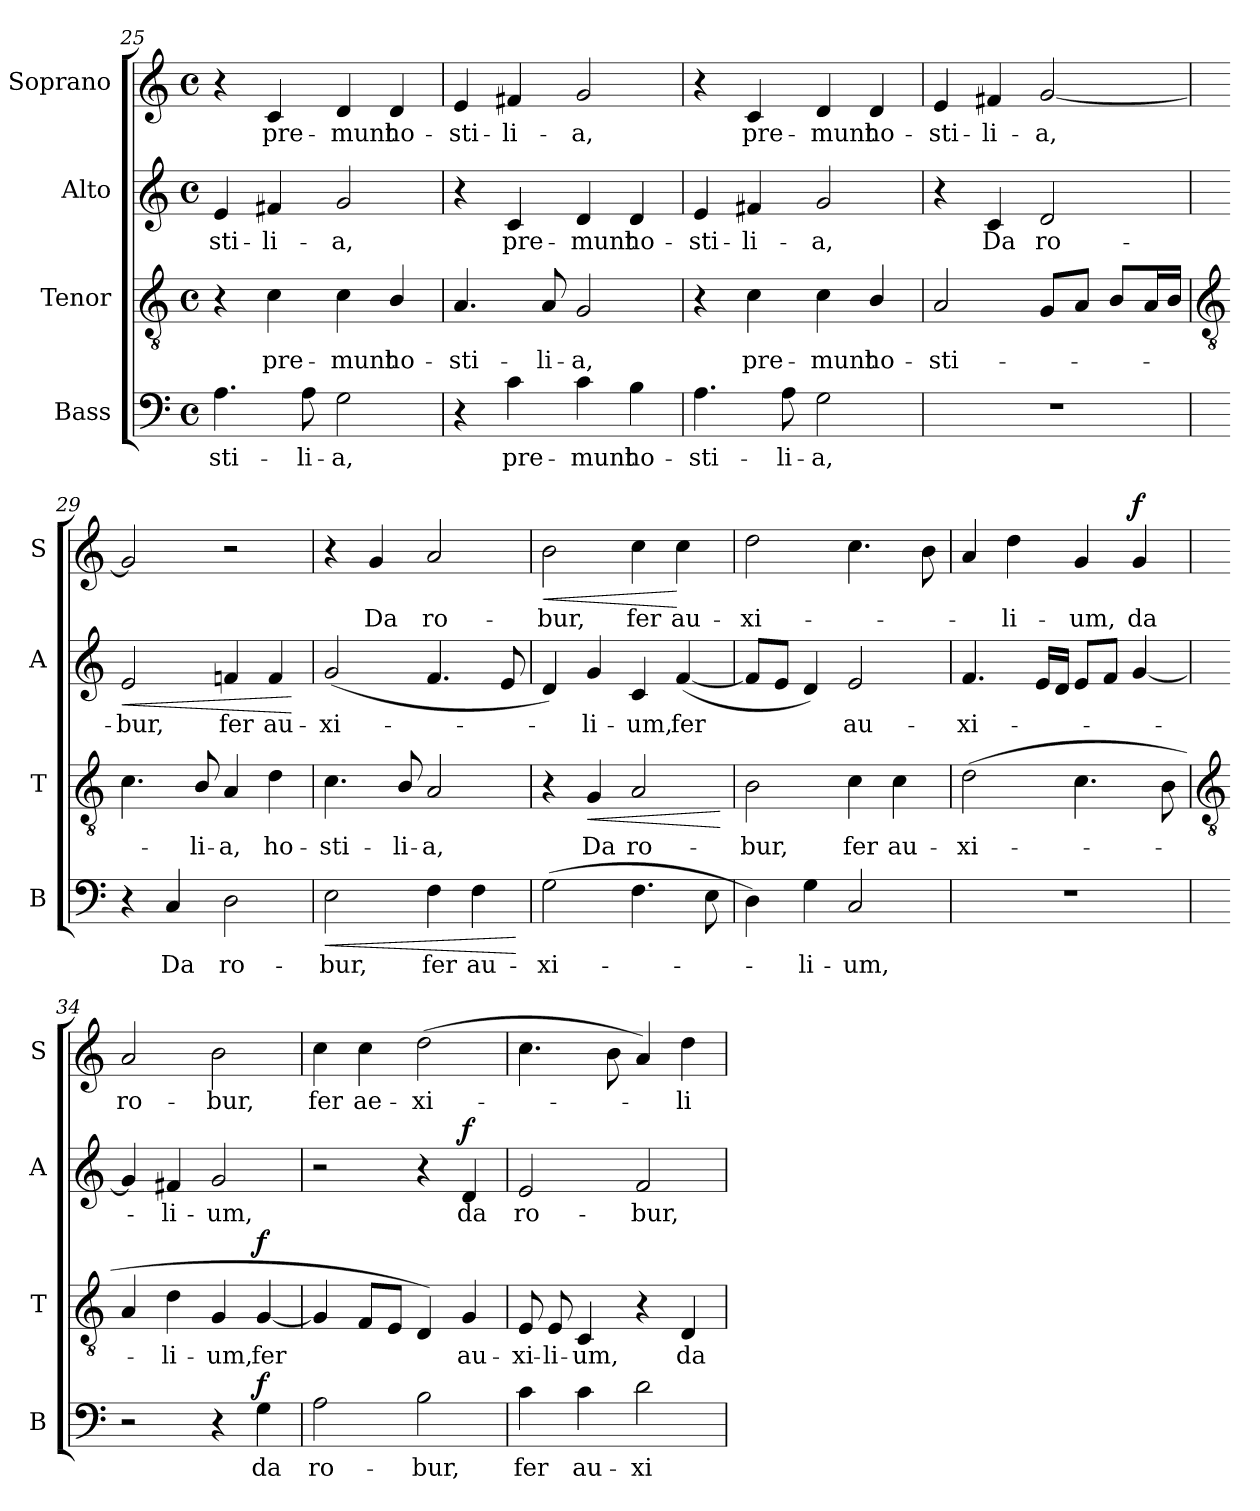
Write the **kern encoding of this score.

**kern	**text	**dynam	**kern	**text	**dynam	**kern	**text	**dynam	**kern	**text	**dynam
*part4	*part4	*part4	*part3	*part3	*part3	*part2	*part2	*part2	*part1	*part1	*part1
*staff4	*staff4	*staff4	*staff3	*staff3	*staff3	*staff2	*staff2	*staff2	*staff1	*staff1	*staff1
*I"Bass	*	*	*I"Tenor	*	*	*I"Alto	*	*	*I"Soprano	*	*
*I'B	*	*	*I'T	*	*	*I'A	*	*	*I'S	*	*
*clefF4	*	*	*clefGv2	*	*	*clefG2	*	*	*clefG2	*	*
*k[]	*	*	*k[]	*	*	*k[]	*	*	*k[]	*	*
*C:	*	*	*C:	*	*	*C:	*	*	*C:	*	*
*M4/4	*	*	*M4/4	*	*	*M4/4	*	*	*M4/4	*	*
*met(c)	*	*	*met(c)	*	*	*met(c)	*	*	*met(c)	*	*
=25	=25	=25	=25	=25	=25	=25	=25	=25	=25	=25	=25
!	!LO:LY:b	!	!	!	!	!	!LO:LY:b	!	!	!	!
4.A	-sti-	.	4r	.	.	4e	-sti-	.	4r	.	.
!	!	!	!	!LO:LY:b	!	!	!LO:LY:b	!	!	!LO:LY:b	!
.	.	.	4c	pre-	.	4f#X	-li-	.	4c	pre-	.
!	!LO:LY:b	!	!	!	!	!	!	!	!	!	!
8A	-li-	.	.	.	.	.	.	.	.	.	.
!	!LO:LY:b	!	!	!LO:LY:b	!	!	!LO:LY:b	!	!	!LO:LY:b	!
2G	-a,	.	4c	-munt	.	2g	-a,	.	4d	-munt	.
!	!	!	!	!LO:LY:b	!	!	!	!	!	!LO:LY:b	!
.	.	.	4B/	ho-	.	.	.	.	4d	ho-	.
=26	=26	=26	=26	=26	=26	=26	=26	=26	=26	=26	=26
!	!	!	!	!LO:LY:b	!	!	!	!	!	!LO:LY:b	!
4r	.	.	4.A	-sti-	.	4r	.	.	4e	-sti-	.
!	!LO:LY:b	!	!	!	!	!	!LO:LY:b	!	!	!LO:LY:b	!
4c	pre-	.	.	.	.	4c	pre-	.	4f#X	-li-	.
!	!	!	!	!LO:LY:b	!	!	!	!	!	!	!
.	.	.	8A	-li-	.	.	.	.	.	.	.
!	!LO:LY:b	!	!	!LO:LY:b	!	!	!LO:LY:b	!	!	!LO:LY:b	!
4c	-munt	.	2G	-a,	.	4d	-munt	.	2g	-a,	.
!	!LO:LY:b	!	!	!	!	!	!LO:LY:b	!	!	!	!
4B	ho-	.	.	.	.	4d	ho-	.	.	.	.
=27	=27	=27	=27	=27	=27	=27	=27	=27	=27	=27	=27
!	!LO:LY:b	!	!	!	!	!	!LO:LY:b	!	!	!	!
4.A	-sti-	.	4r	.	.	4e	-sti-	.	4r	.	.
!	!	!	!	!LO:LY:b	!	!	!LO:LY:b	!	!	!LO:LY:b	!
.	.	.	4c	pre-	.	4f#X	-li-	.	4c	pre-	.
!	!LO:LY:b	!	!	!	!	!	!	!	!	!	!
8A	-li-	.	.	.	.	.	.	.	.	.	.
!	!LO:LY:b	!	!	!LO:LY:b	!	!	!LO:LY:b	!	!	!LO:LY:b	!
2G	-a,	.	4c	-munt	.	2g	-a,	.	4d	-munt	.
!	!	!	!	!LO:LY:b	!	!	!	!	!	!LO:LY:b	!
.	.	.	4B/	ho-	.	.	.	.	4d	ho-	.
=28	=28	=28	=28	=28	=28	=28	=28	=28	=28	=28	=28
!	!	!	!	!LO:LY:b	!	!	!	!	!	!LO:LY:b	!
1r	.	.	2A	-sti-	.	4r	.	.	4e	-sti-	.
!	!	!	!	!	!	!	!LO:LY:b	!	!	!LO:LY:b	!
.	.	.	.	.	.	4c	Da	.	4f#X	-li-	.
!	!	!	!	!	!	!	!LO:LY:b	!	!	!LO:LY:b	!
.	.	.	8GL	.	.	2d	ro-	.	[2g	-a,	.
.	.	.	8AJ	.	.	.	.	.	.	.	.
.	.	.	8BL	.	.	.	.	.	.	.	.
.	.	.	16AL	.	.	.	.	.	.	.	.
.	.	.	16BJJ	.	.	.	.	.	.	.	.
!!LO:LB:g=z
=29	=29	=29	=29	=29	=29	=29	=29	=29	=29	=29	=29
*	*	*	*clefGv2	*	*	*	*	*	*	*	*
!	!	!	!	!	!	!	!LO:LY:b	!LO:HP:b	!	!	!
4r	.	.	4.c	.	.	2e	-bur,	<	2g]	.	.
!	!LO:LY:b	!	!	!	!	!	!	!	!	!	!
4C	Da	.	.	.	.	.	.	.	.	.	.
!	!	!	!	!LO:LY:b	!	!	!	!	!	!	!
.	.	.	8B/	li-	.	.	.	.	.	.	.
!	!LO:LY:b	!	!	!LO:LY:b	!	!	!LO:LY:b	!	!	!	!
2D	ro-	.	4A	-a,	.	4fn	fer	.	2r	.	.
!	!	!	!	!LO:LY:b	!	!	!LO:LY:b	!	!	!	!
.	.	.	4d	ho-	.	4f	au-	.	.	.	.
.	.	.	.	.	.	.	.	[	.	.	.
=30	=30	=30	=30	=30	=30	=30	=30	=30	=30	=30	=30
!	!LO:LY:b	!LO:HP:b	!	!LO:LY:b	!	!	!LO:LY:b	!	!	!	!
2E	-bur,	<	4.c	-sti-	.	(<2g	-xi-	.	4r	.	.
!	!	!	!	!	!	!	!	!	!	!LO:LY:b	!
.	.	.	.	.	.	.	.	.	4g	Da	.
!	!	!	!	!LO:LY:b	!	!	!	!	!	!	!
.	.	.	8B/	-li-	.	.	.	.	.	.	.
!	!LO:LY:b	!	!	!LO:LY:b	!	!	!	!	!	!LO:LY:b	!
4F	fer	.	2A	-a,	.	4.f	.	.	2a	ro-	.
!	!LO:LY:b	!	!	!	!	!	!	!	!	!	!
4F	au-	.	.	.	.	.	.	.	.	.	.
.	.	.	.	.	.	8e	.	.	.	.	.
.	.	[	.	.	.	.	.	.	.	.	.
=31	=31	=31	=31	=31	=31	=31	=31	=31	=31	=31	=31
!	!LO:LY:b	!	!	!	!	!	!	!	!	!LO:LY:b	!LO:HP:b
(>2G	-xi-	.	4r	.	.	4d)	.	.	2b	-bur,	<
!	!	!	!	!LO:LY:b	!LO:HP:b	!	!LO:LY:b	!	!	!	!
.	.	.	4G	Da	<	4g	li-	.	.	.	.
!	!	!	!	!LO:LY:b	!	!	!LO:LY:b	!	!	!LO:LY:b	!
4.F	.	.	2A	ro-	.	4c	-um,	.	4cc	fer	.
!	!	!	!	!	!	!	!LO:LY:b	!	!	!LO:LY:b	!
.	.	.	.	.	.	(<[4f	fer	.	4cc	au-	[
8E	.	.	.	.	.	.	.	.	.	.	.
.	.	.	.	.	[	.	.	.	.	.	.
=32	=32	=32	=32	=32	=32	=32	=32	=32	=32	=32	=32
!	!	!	!	!LO:LY:b	!	!	!	!	!	!LO:LY:b	!
4D)	.	.	2B	-bur,	.	8fL]	.	.	2dd	-xi-	.
.	.	.	.	.	.	8eJ	.	.	.	.	.
!	!LO:LY:b	!	!	!	!	!	!	!	!	!	!
4G	li-	.	.	.	.	4d)	.	.	.	.	.
!	!LO:LY:b	!	!	!LO:LY:b	!	!	!LO:LY:b	!	!	!	!
2C	-um,	.	4c	fer	.	2e	au-	.	4.cc	.	.
!	!	!	!	!LO:LY:b	!	!	!	!	!	!	!
.	.	.	4c	au-	.	.	.	.	.	.	.
.	.	.	.	.	.	.	.	.	8b	.	.
=33	=33	=33	=33	=33	=33	=33	=33	=33	=33	=33	=33
!	!	!	!	!LO:LY:b	!	!	!LO:LY:b	!	!	!	!
1r	.	.	(<2d	-xi-	.	4.f	-xi-	.	4a	.	.
!	!	!	!	!	!	!	!	!	!	!LO:LY:b	!
.	.	.	.	.	.	.	.	.	4dd	li-	.
.	.	.	.	.	.	16eLL	.	.	.	.	.
.	.	.	.	.	.	16dJJ	.	.	.	.	.
!	!	!	!	!	!	!	!	!	!	!LO:LY:b	!
.	.	.	4.c	.	.	8eL	.	.	4g	-um,	.
.	.	.	.	.	.	8fJ	.	.	.	.	.
!	!	!	!	!	!	!	!	!	!	!LO:LY:b	!LO:DY:b
.	.	.	.	.	.	[4g	.	.	4g	da	f
.	.	.	8B\	.	.	.	.	.	.	.	.
!!LO:LB:g=z
=34	=34	=34	=34	=34	=34	=34	=34	=34	=34	=34	=34
*	*	*	*clefGv2	*	*	*	*	*	*	*	*
!	!	!	!	!	!	!	!	!	!	!LO:LY:b	!
2r	.	.	4A	.	.	4g]	.	.	2a	ro-	.
!	!	!	!	!LO:LY:b	!	!	!LO:LY:b	!	!	!	!
.	.	.	4d	li-	.	4f#X	li-	.	.	.	.
!	!	!	!	!LO:LY:b	!	!	!LO:LY:b	!	!	!LO:LY:b	!
4r	.	.	4G	-um,	.	2g	-um,	.	2b	-bur,	.
!	!LO:LY:b	!LO:DY:b	!	!LO:LY:b	!LO:DY:b	!	!	!	!	!	!
4G	da	f	[4G	fer	f	.	.	.	.	.	.
=35	=35	=35	=35	=35	=35	=35	=35	=35	=35	=35	=35
!	!LO:LY:b	!	!	!	!	!	!	!	!	!LO:LY:b	!
2A	ro-	.	4G]	.	.	2r	.	.	4cc	fer	.
!	!	!	!	!	!	!	!	!	!	!LO:LY:b	!
.	.	.	8FL	.	.	.	.	.	4cc	ae-	.
.	.	.	8EJ	.	.	.	.	.	.	.	.
!	!LO:LY:b	!	!	!	!	!	!	!	!	!LO:LY:b	!
2B	-bur,	.	4D)	.	.	4r	.	.	(>2dd	-xi-	.
!	!	!	!	!LO:LY:b	!	!	!LO:LY:b	!LO:DY:b	!	!	!
.	.	.	4G	au-	.	4d	da	f	.	.	.
=36	=36	=36	=36	=36	=36	=36	=36	=36	=36	=36	=36
!	!LO:LY:b	!	!	!LO:LY:b	!	!	!LO:LY:b	!	!	!	!
4c	fer	.	8E	-xi-	.	2e	ro-	.	4.cc	.	.
!	!	!	!	!LO:LY:b	!	!	!	!	!	!	!
.	.	.	8E	-li-	.	.	.	.	.	.	.
!	!LO:LY:b	!	!	!LO:LY:b	!	!	!	!	!	!	!
4c	au-	.	4C	-um,	.	.	.	.	.	.	.
.	.	.	.	.	.	.	.	.	8b	.	.
!	!LO:LY:b	!	!	!	!	!	!LO:LY:b	!	!	!	!
2d	-xi-	.	4r	.	.	2f	-bur,	.	4a)	.	.
!	!	!	!	!LO:LY:b	!	!	!	!	!	!LO:LY:b	!
.	.	.	4D	da	.	.	.	.	4dd	li-	.
=	=	=	=	=	=	=	=	=	=	=	=
*-	*-	*-	*-	*-	*-	*-	*-	*-	*-	*-	*-
